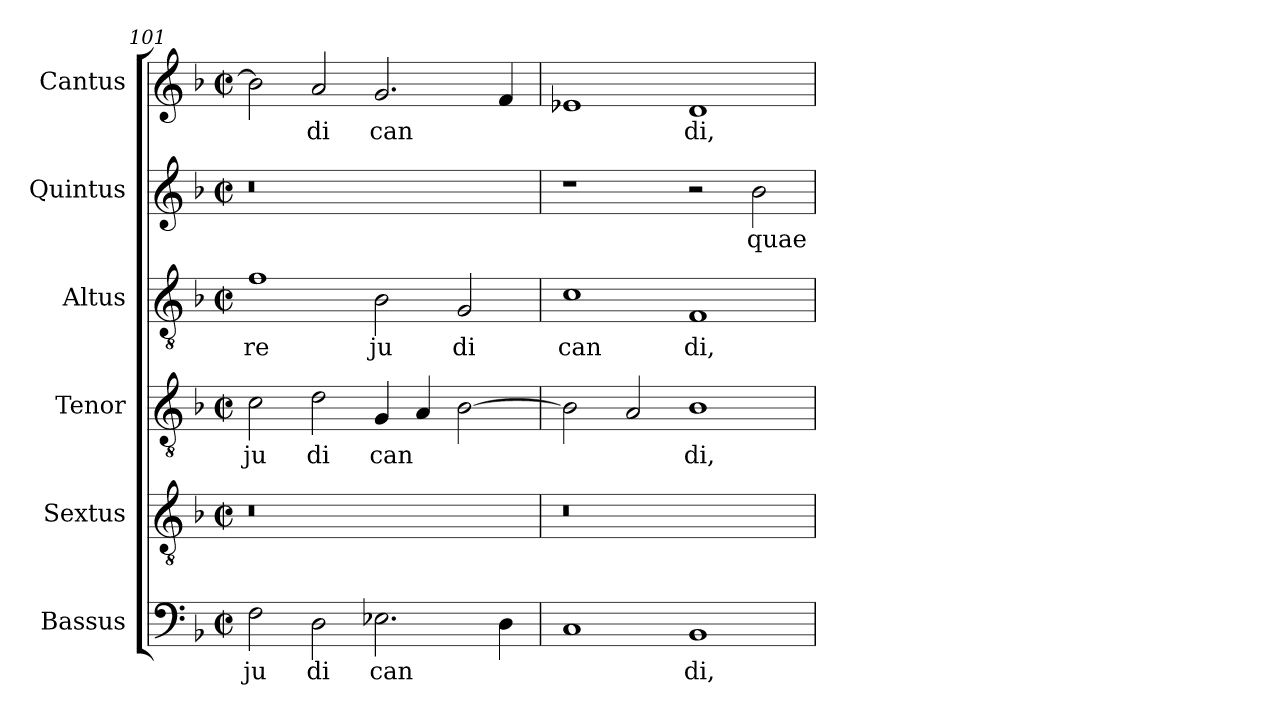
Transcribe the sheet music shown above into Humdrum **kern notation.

**kern	**text	**kern	**kern	**text	**kern	**text	**kern	**text	**kern	**text
*part6	*part6	*part5	*part4	*part4	*part3	*part3	*part2	*part2	*part1	*part1
*staff6	*staff6	*staff5	*staff4	*staff4	*staff3	*staff3	*staff2	*staff2	*staff1	*staff1
*I"Bassus	*	*I"Sextus	*I"Tenor	*	*I"Altus	*	*I"Quintus	*	*I"Cantus	*
*clefF4	*	*clefGv2	*clefGv2	*	*clefGv2	*	*clefG2	*	*clefG2	*
*k[b-]	*	*k[b-]	*k[b-]	*	*k[b-]	*	*k[b-]	*	*k[b-]	*
*F:	*	*F:	*F:	*	*F:	*	*F:	*	*F:	*
*M2/2	*	*M2/2	*M2/2	*	*M2/2	*	*M2/2	*	*M2/2	*
*met(c|)	*	*met(c|)	*met(c|)	*	*met(c|)	*	*met(c|)	*	*met(c|)	*
=101	=101	=101	=101	=101	=101	=101	=101	=101	=101	=101
!	!LO:LY:b:cj	!	!	!LO:LY:b:cj	!	!LO:LY:b:cj	!	!	!	!
2F\	ju	0r	2c\	ju	1f	re	0r	.	2b-\]	.
!	!LO:LY:b:cj	!	!	!LO:LY:b:cj	!	!	!	!	!	!LO:LY:b:cj
2D\	di	.	2d\	di	.	.	.	.	2a/	di
!	!LO:LY:b	!	!	!LO:LY:b	!	!LO:LY:b:cj	!	!	!	!LO:LY:b
2.E-X\	can	.	4G/	can	2B-\	ju	.	.	2.g/	can
.	.	.	4A/	.	.	.	.	.	.	.
!	!	!	!	!	!	!LO:LY:b:cj	!	!	!	!
.	.	.	[>2B-\	.	2G/	di	.	.	.	.
4D\	.	.	.	.	.	.	.	.	4f/	.
=102	=102	=102	=102	=102	=102	=102	=102	=102	=102	=102
!	!	!	!	!	!	!LO:LY:b:cj	!	!	!	!
1C	.	0r	2B-\]	.	1c	can	1r	.	1e-X	.
.	.	.	2A/	.	.	.	.	.	.	.
!	!LO:LY:b:cj	!	!	!LO:LY:b:cj	!	!LO:LY:b:cj	!	!	!	!LO:LY:b:cj
1BB-	di,	.	1B-	di,	1F	di,	2r	.	1d	di,
!	!	!	!	!	!	!	!	!LO:LY:b	!	!
.	.	.	.	.	.	.	2b-\	quae	.	.
=	=	=	=	=	=	=	=	=	=	=
*-	*-	*-	*-	*-	*-	*-	*-	*-	*-	*-
